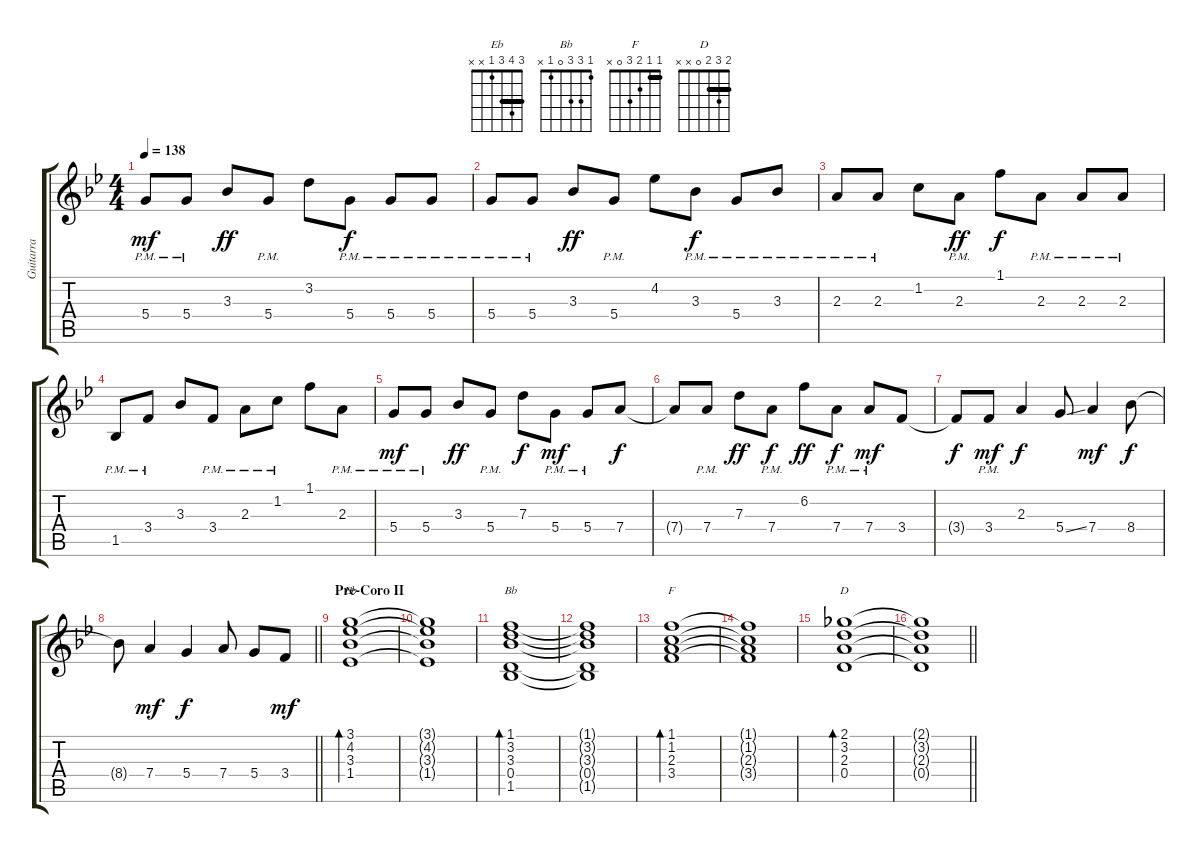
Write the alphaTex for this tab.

\track ("Guitarra" "Guitarra") {instrument distortionguitar}
\staff {score tabs}
\tuning (E4 B3 G3 D3 A2 E2) {hide}
\chord ("Eb" 3 4 3 1 x x) {barre 3}
\chord ("Bb" 1 3 3 0 1 x)
\chord ("F" 1 1 2 3 0 x) {barre 1}
\chord ("D" 2 3 2 0 x x) {barre 2}
\ts (4 4)
\tempo 138
\clef g2
\ks bb
5.4{pm}.8{dy mf} 5.4{pm}.8 3.3.8{dy ff} 5.4{pm}.8 3.2.8 5.4{pm}.8{dy f} 5.4{pm}.8 5.4{pm}.8 |
5.4{pm}.8 5.4{pm}.8 3.3.8{dy ff} 5.4{pm}.8 4.2.8 3.3{pm}.8{dy f} 5.4{pm}.8 3.3{pm}.8 |
2.3{pm}.8 2.3{pm}.8 1.2.8 2.3{pm}.8{dy ff} 1.1.8{dy f} 2.3{pm}.8 2.3{pm}.8 2.3{pm}.8 |
1.5{pm}.8 3.4{pm}.8 3.3.8 3.4{pm}.8 2.3{pm}.8 1.2{pm}.8 1.1.8 2.3{pm}.8 |
5.4{pm}.8{dy mf} 5.4{pm}.8 3.3.8{dy ff} 5.4{pm}.8 7.3.8{dy f} 5.4{pm}.8{dy mf} 5.4{pm}.8 7.4.8{dy f} |
7.4{t}.8 7.4{pm}.8 7.3.8{dy ff} 7.4{pm}.8{dy f} 6.2.8{dy ff} 7.4{pm}.8{dy f} 7.4{pm}.8{dy mf} 3.4.8 |
3.4{t}.8{dy f} 3.4{pm}.8{dy mf} 2.3.4{dy f} 5.4{ss}.8 7.4.4{dy mf} 8.4.8{dy f} |
\barLineRight lightlight
8.4{t}.8 7.4.4{dy mf} 5.4.4{dy f} 7.4.8 5.4.8 3.4.8{dy mf} |
\section ("" "Pre-Coro II")
(3.1 4.2 3.3 1.4).1{bd 120 ch "Eb" balance 16 instrument electricguitarjazz} |
(3.1{t} 4.2{t} 3.3{t} 1.4{t}).1 |
(1.1 3.2 3.3 0.4 1.5).1{bd 120 ch "Bb"} |
(1.1{t} 3.2{t} 3.3{t} 0.4{t} 1.5{t}).1 |
(1.1 1.2 2.3 3.4).1{bd 120 ch "F"} |
(1.1{t} 1.2{t} 2.3{t} 3.4{t}).1 |
(2.1 3.2 2.3 0.4).1{bd 120 ch "D"} |
\barLineRight lightlight
(2.1{t} 3.2{t} 2.3{t} 0.4{t}).1
